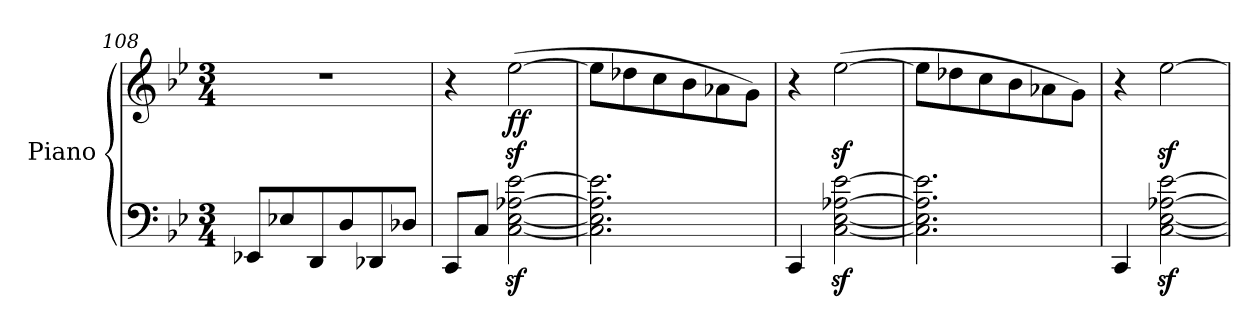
**kern	**kern	**dynam
*part1	*part1	*part1
*staff2	*staff1	*staff1/2
*I"Piano	*	*
*I'Pno	*	*
*clefF4	*clefG2	*
*k[b-e-]	*k[b-e-]	*
*B-:	*B-:	*
*M3/4	*M3/4	*
=108	=108	=108
8EE-X/L	2.r	.
8E-X/	.	.
8DD/	.	.
8D/	.	.
8DD-X/	.	.
8D-X/J	.	.
=109	=109	=109
8CC/L	4r	.
8C/J	.	.
!	!	!LO:DY:b
[2C\z< [2E-\z< [2A-X\z< [2e-\z<	([2ee-z>\	ff
!!LO:LB:g=z
=110	=110	=110
2.C\] 2.E-\] 2.A-\] 2.e-\]	8ee-\L]	.
.	8dd-X\	.
.	8cc\	.
.	8b-\	.
.	8a-X\	.
.	8g\J)	.
=111	=111	=111
4CC/	4r	.
[2C\z< [2E-\z< [2A-X\z< [2e-\z<	([2ee-z<\	.
=112	=112	=112
2.C\] 2.E-\] 2.A-\] 2.e-\]	8ee-\L]	.
.	8dd-X\	.
.	8cc\	.
.	8b-\	.
.	8a-X\	.
.	8g\J)	.
=113	=113	=113
4CC/	4r	.
[2C\z< [2E-\z< [2A-X\z< [2e-\z<	[2ee-z<\	.
=	=	=
*-	*-	*-
